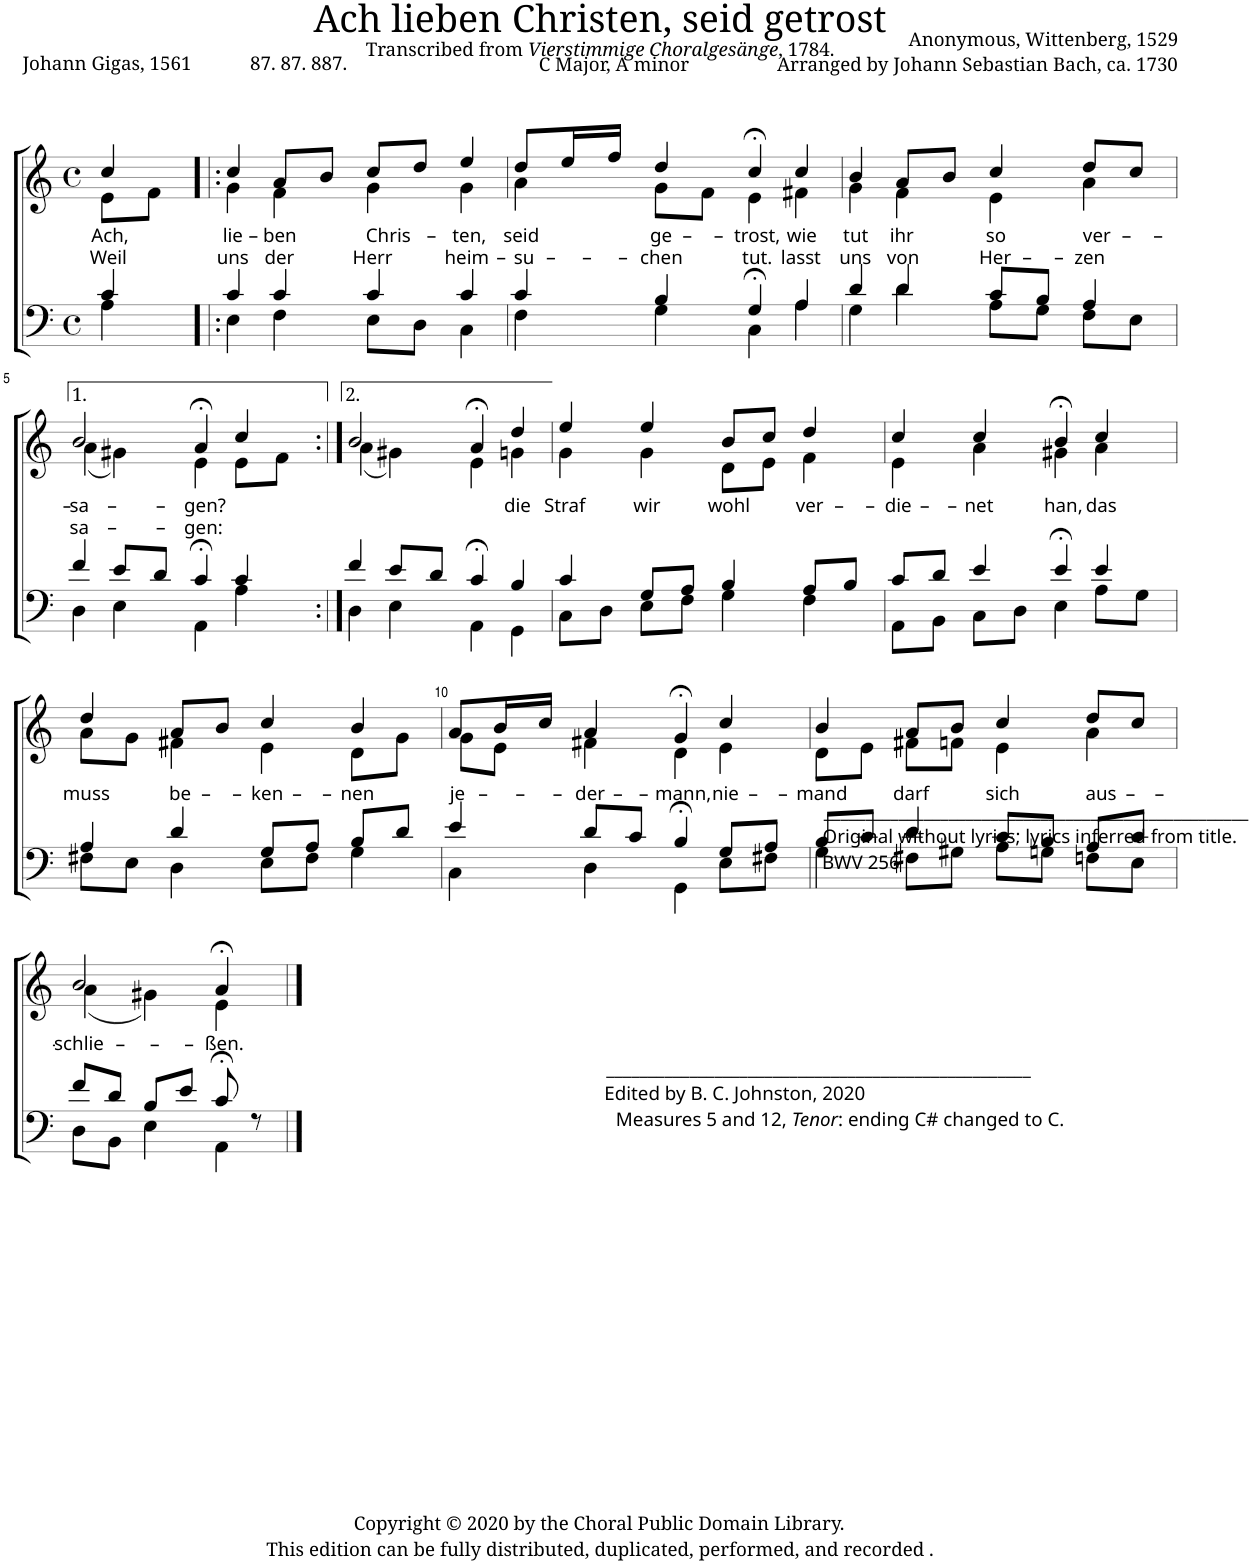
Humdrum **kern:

**kern	**kern	**text	**text
*part2	*part1	*part1	*part1
*staff2	*staff1	*staff1	*staff1
*I"Bass	*I"Soprano	*	*
*clefF4	*clefG2	*	*
*k[]	*k[]	*	*
*M4/4	*M4/4	*	*
*met(c)	*met(c)	*	*
=1	=1	=1	=1
*^	*	*	*
!	!	!	!LO:LY:b	!LO:LY:b
*	*	*^	*	*
4c/	4A\	4cc/	8e\L	Ach,	Weil
.	.	.	8f\J	.	.
=2!|:	=2!|:	=2!|:	=2!|:	=2!|:	=2!|:
!	!	!	!	!LO:LY:b	!LO:LY:b
4c/	4E\	4cc/	4g\	lie-	uns
!	!	!	!	!LO:LY:b	!LO:LY:b
4c/	4F\	8a/L	4f\	-ben	der
.	.	8b/J	.	.	.
!	!	!	!	!LO:LY:b	!LO:LY:b
4c/	8E\L	8cc/L	4g\	Chris-	Herr
.	8D\J	8dd/J	.	.	.
!	!	!	!	!LO:LY:b	!LO:LY:b
4c/	4C\	4ee/	4g\	-ten,	heim-
=3	=3	=3	=3	=3	=3
!	!	!	!	!LO:LY:b	!LO:LY:b
4c/	4F\	8dd/L	4a\	seid	-su-
.	.	16ee/L	.	.	.
.	.	16ff/JJ	.	.	.
!	!	!	!	!LO:LY:b	!LO:LY:b
4B/	4G\	4dd/	8g\L	ge-	-chen
.	.	.	8f\J	.	.
!	!	!	!	!LO:LY:b	!LO:LY:b
4G;</	4C\	4cc;</	4e\	-trost,	tut.
!	!	!	!	!LO:LY:b	!LO:LY:b
4A/	4A\	4cc/	4f#X\	wie	lasst
=4	=4	=4	=4	=4	=4
!	!	!	!	!LO:LY:b	!LO:LY:b
4d/	4G\	4b/	4g\	tut	uns
!	!	!	!	!LO:LY:b	!LO:LY:b
4d/	4d\	8a/L	4f\	ihr	von
.	.	8b/J	.	.	.
!	!	!	!	!LO:LY:b	!LO:LY:b
8c/L	8A\L	4cc/	4e\	so	Her-
8B/J	8G\J	.	.	.	.
!	!	!	!	!LO:LY:b	!LO:LY:b
4A/	8F\L	8dd/L	4a\	ver-	-zen
.	8E\J	8cc/J	.	.	.
!!LO:LB:g=z	!!
=5	=5	=5	=5	=5	=5
!	!	!	!	!LO:LY:b	!LO:LY:b
4f/	4D\	2b/	(4a\	-sa-	sa-
8e/L	4E\	.	4g#X\)	.	.
8d/J	.	.	.	.	.
!	!	!	!	!LO:LY:b	!LO:LY:b
4c;</	4AA\	4a;</	4e\	-gen?	-gen:
4c/	4A\	4cc/	8e\L	.	.
.	.	.	8f\J	.	.
=6:|!	=6:|!	=6:|!	=6:|!	=6:|!	=6:|!
4f/	4D\	2b/	(4a\	.	.
8e/L	4E\	.	4g#X\)	.	.
8d/J	.	.	.	.	.
4c;</	4AA\	4a;</	4e\	.	.
!	!	!	!	!LO:LY:b	!
4B/	4GG\	4dd/	4gn\	die	.
=7	=7	=7	=7	=7	=7
!	!	!	!	!LO:LY:b	!
4c/	8C\L	4ee/	4g\	Straf	.
.	8D\J	.	.	.	.
!	!	!	!	!LO:LY:b	!
8G/L	8E\L	4ee/	4g\	wir	.
8A/J	8F\J	.	.	.	.
!	!	!	!	!LO:LY:b	!
4B/	4G\	8b/L	8d\L	wohl	.
.	.	8cc/J	8e\J	.	.
!	!	!	!	!LO:LY:b	!
8A/L	4F\	4dd/	4f\	ver-	.
8B/J	.	.	.	.	.
=8	=8	=8	=8	=8	=8
!LO:TX:b:t=___________________________________________________	!	!	!	!	!
!LO:TX:b:t=Original without lyrics; lyrics inferred from title.	!	!	!	!	!
!LO:TX:b:t=BWV 256	!	!	!	!	!
!	!	!	!	!LO:LY:b	!
8c/L	8AA\L	4cc/	4e\	-die-	.
8d/J	8BB\J	.	.	.	.
!	!	!	!	!LO:LY:b	!
4e/	8C\L	4cc/	4a\	-net	.
.	8D\J	.	.	.	.
!	!	!	!	!LO:LY:b	!
4e;</	4E\	4b;</	4g#X\	han,	.
!	!	!	!	!LO:LY:b	!
4e/	8A\L	4cc/	4a\	das	.
.	8G\J	.	.	.	.
!!LO:LB:g=z	!!
=9	=9	=9	=9	=9	=9
!	!	!	!	!LO:LY:b	!
4A/	8F#X\L	4dd/	8a\L	muss	.
.	8E\J	.	8g\J	.	.
!	!	!	!	!LO:LY:b	!
4d/	4D\	8a/L	4f#X\	be-	.
.	.	8b/J	.	.	.
!	!	!	!	!LO:LY:b	!
8G/L	8E\L	4cc/	4e\	-ken-	.
8A/J	8F#\J	.	.	.	.
!	!	!	!	!LO:LY:b	!
8B/L	4G\	4b/	8d\L	-nen	.
8d/J	.	.	8g\J	.	.
=10	=10	=10	=10	=10	=10
!	!	!	!	!LO:LY:b	!
4e/	4C\	8a/L	8g\L	je-	.
.	.	16b/L	8e\J	.	.
.	.	16cc/JJ	.	.	.
!	!	!	!	!LO:LY:b	!
8d/L	4D\	4a/	4f#X\	-der-	.
8c/J	.	.	.	.	.
!LO:TX:b:t=___________________________________________________	!	!	!	!	!
!LO:TX:b:t=Edited by B. C. Johnston, 2020	!	!	!	!	!
!LO:TX:b:t=Measures 5 and 12,	!	!	!	!	!
!LO:TX:b:i:t=Tenor	!	!	!	!	!
!LO:TX:b:t=&colon; ending C# changed to C.	!	!	!	!	!
!	!	!	!	!LO:LY:b	!
4B;</	4GG\	4g;</	4d\	-mann,	.
!	!	!	!	!LO:LY:b	!
8G/L	8E\L	4cc/	4e\	nie-	.
8A/J	8F#X\J	.	.	.	.
=11	=11	=11	=11	=11	=11
!	!	!	!	!LO:LY:b	!
8B/L	4G\	4b/	8d\L	-mand	.
8c/J	.	.	8e\J	.	.
!	!	!	!	!LO:LY:b	!
4d/	8F#X\L	8a/L	8f#X\L	darf	.
.	8G#X\J	8b/J	8fn\J	.	.
!	!	!	!	!LO:LY:b	!
8c/L	8A\L	4cc/	4e\	sich	.
8B/J	8Gn\J	.	.	.	.
!	!	!	!	!LO:LY:b	!
8A/L	8Fn\L	8dd/L	4a\	aus-	.
8c/J	8E\J	8cc/J	.	.	.
!!LO:LB:g=z	!!
=12	=12	=12	=12	=12	=12
!	!	!	!	!LO:LY:b	!
8f/L	8D\L	2b/	(4a\	-schlie-	.
8d/J	8BB\J	.	.	.	.
8B/L	4E\	.	4g#X\)	.	.
8e/J	.	.	.	.	.
!	!	!	!	!LO:LY:b	!
8c;</	4AA\	4a;</	4e\	-ßen.	.
8r	.	.	.	.	.
*v	*v	*	*	*	*
*	*v	*v	*	*
==	==	==	==
*-	*-	*-	*-
